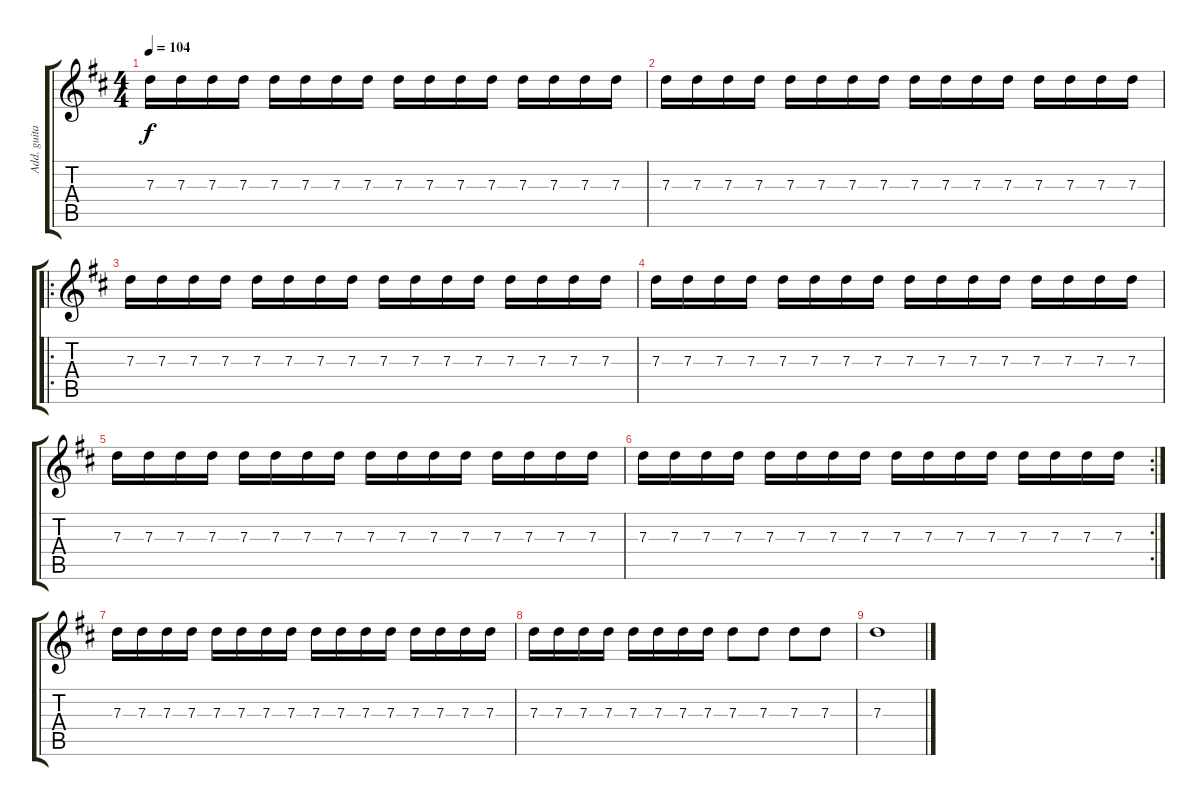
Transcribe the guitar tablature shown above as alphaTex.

\track ("Add. guitar" "Add. guita") {instrument distortionguitar}
\staff {score tabs}
\tuning (E4 B3 G3 D3 A2 E2) {hide}
\ts (4 4)
\tempo 104
\clef g2
\ks d
7.3.16{dy f} 7.3.16 7.3.16 7.3.16 7.3.16 7.3.16 7.3.16 7.3.16 7.3.16 7.3.16 7.3.16 7.3.16 7.3.16 7.3.16 7.3.16 7.3.16 |
7.3.16 7.3.16 7.3.16 7.3.16 7.3.16 7.3.16 7.3.16 7.3.16 7.3.16 7.3.16 7.3.16 7.3.16 7.3.16 7.3.16 7.3.16 7.3.16 |
\ro
7.3.16 7.3.16 7.3.16 7.3.16 7.3.16 7.3.16 7.3.16 7.3.16 7.3.16 7.3.16 7.3.16 7.3.16 7.3.16 7.3.16 7.3.16 7.3.16 |
7.3.16 7.3.16 7.3.16 7.3.16 7.3.16 7.3.16 7.3.16 7.3.16 7.3.16 7.3.16 7.3.16 7.3.16 7.3.16 7.3.16 7.3.16 7.3.16 |
7.3.16 7.3.16 7.3.16 7.3.16 7.3.16 7.3.16 7.3.16 7.3.16 7.3.16 7.3.16 7.3.16 7.3.16 7.3.16 7.3.16 7.3.16 7.3.16 |
\rc 2
7.3.16 7.3.16 7.3.16 7.3.16 7.3.16 7.3.16 7.3.16 7.3.16 7.3.16 7.3.16 7.3.16 7.3.16 7.3.16 7.3.16 7.3.16 7.3.16 |
7.3.16 7.3.16 7.3.16 7.3.16 7.3.16 7.3.16 7.3.16 7.3.16 7.3.16 7.3.16 7.3.16 7.3.16 7.3.16 7.3.16 7.3.16 7.3.16 |
7.3.16 7.3.16 7.3.16 7.3.16 7.3.16 7.3.16 7.3.16 7.3.16 7.3.8 7.3.8 7.3.8 7.3.8 |
7.3.1
